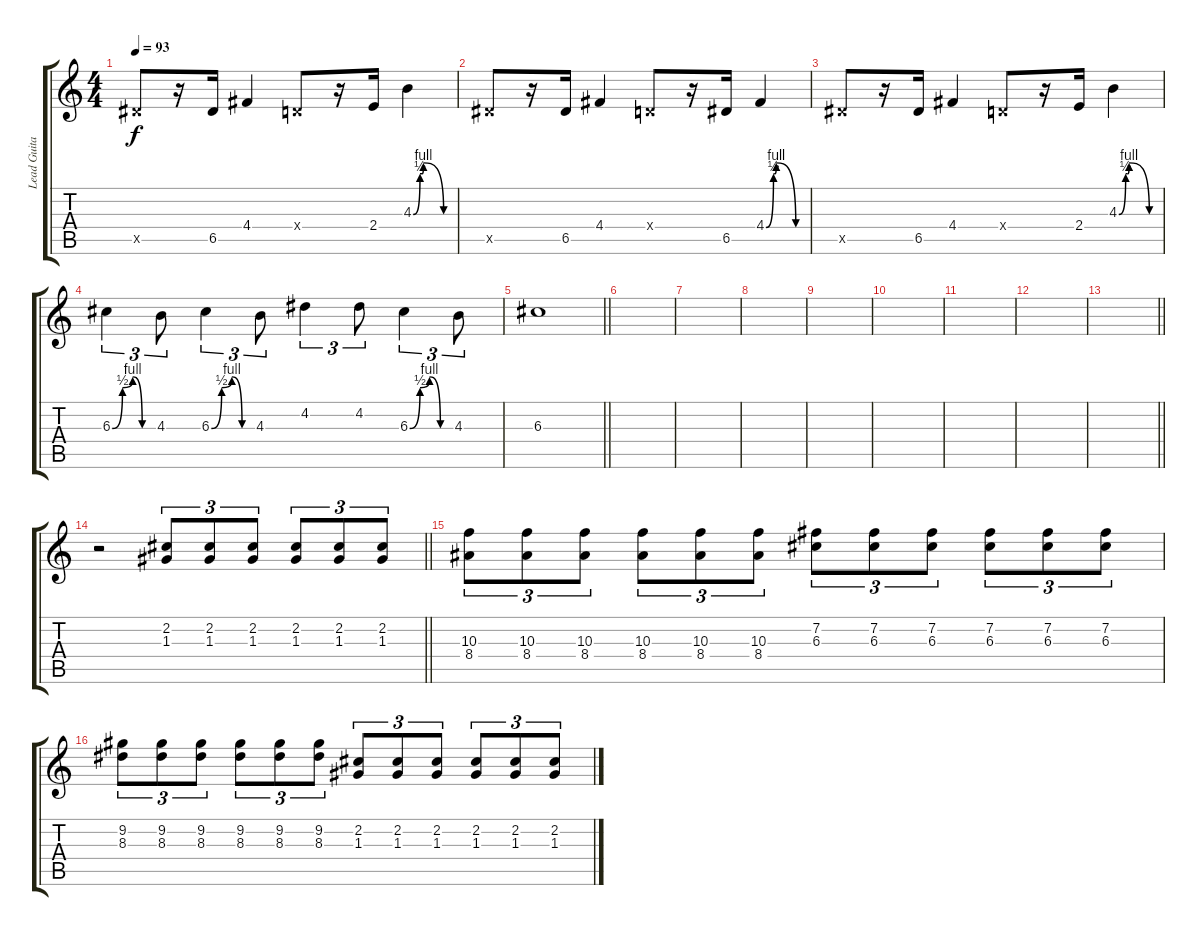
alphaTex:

\track ("Lead Guitar" "Lead Guita") {instrument overdrivenguitar}
\staff {score tabs}
\tuning (E4 B3 G3 D3 A2 E2) {hide}
\ts (4 4)
\tempo 93
\clef g2
\ks c
6.5{x}.8{dy f} r.16 6.5.16 4.4.4 0.4{x}.8 r.16 2.4.16 4.3{be (custom 0 0 10 2 13 2 15 4 45 0 60 0)}.4 |
6.5{x}.8 r.16 6.5.16 4.4.4 0.4{x}.8 r.16 6.5.16 4.4{be (custom 0 0 11 2 13 2 15 4 44 0 60 0)}.4 |
6.5{x}.8 r.16 6.5.16 4.4.4 0.4{x}.8 r.16 2.4.16 4.3{be (custom 0 0 10 2 13 2 15 4 45 0 60 0)}.4 |
6.3{be (custom 0 0 15 2 30 4 44 0 60 0)}.4{tu (3 2)} 4.3.8{tu (3 2)} 6.3{be (custom 0 0 15 2 30 4 45 0 60 0)}.4{tu (3 2)} 4.3.8{tu (3 2)} 4.2.4{tu (3 2)} 4.2.8{tu (3 2)} 6.3{be (custom 0 0 15 2 29 4 45 0 60 0)}.4{tu (3 2)} 4.3.8{tu (3 2)} |
\barLineRight lightlight
6.3.1 |
|
|
|
|
|
|
|
\barLineRight lightlight
|
\barLineRight lightlight
r.2 (2.2 1.3).8{tu (3 2)} (2.2 1.3).8{tu (3 2)} (2.2 1.3).8{tu (3 2)} (2.2 1.3).8{tu (3 2)} (2.2 1.3).8{tu (3 2)} (2.2 1.3).8{tu (3 2)} |
(10.3 8.4).8{tu (3 2)} (10.3 8.4).8{tu (3 2)} (10.3 8.4).8{tu (3 2)} (10.3 8.4).8{tu (3 2)} (10.3 8.4).8{tu (3 2)} (10.3 8.4).8{tu (3 2)} (7.2 6.3).8{tu (3 2)} (7.2 6.3).8{tu (3 2)} (7.2 6.3).8{tu (3 2)} (7.2 6.3).8{tu (3 2)} (7.2 6.3).8{tu (3 2)} (7.2 6.3).8{tu (3 2)} |
(9.2 8.3).8{tu (3 2)} (9.2 8.3).8{tu (3 2)} (9.2 8.3).8{tu (3 2)} (9.2 8.3).8{tu (3 2)} (9.2 8.3).8{tu (3 2)} (9.2 8.3).8{tu (3 2)} (2.2 1.3).8{tu (3 2)} (2.2 1.3).8{tu (3 2)} (2.2 1.3).8{tu (3 2)} (2.2 1.3).8{tu (3 2)} (2.2 1.3).8{tu (3 2)} (2.2 1.3).8{tu (3 2)}
